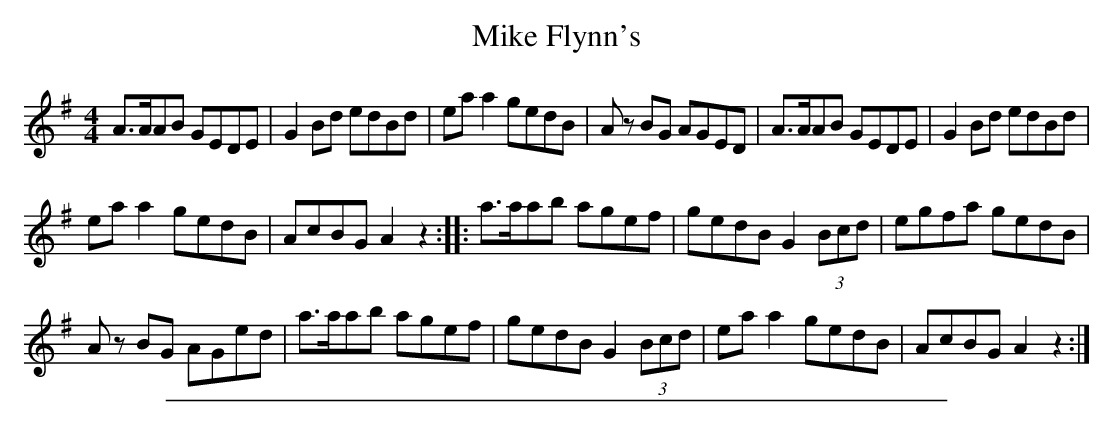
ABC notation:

X:1
T: Mike Flynn's
M:4/4
L:1/8
K: Ador
A>AAB GEDE | G2 Bd edBd | ea a2 gedB | A z BG AGED | A>AAB GEDE | G2 Bd edBd |
ea a2 gedB | AcBG A2 z2::a>aab agef | gedB G2 (3Bcd | egfa gedB |
A z BG AGed | a>aab agef | gedB G2 (3Bcd | ea a2 gedB | AcBG A2 z2 :|
